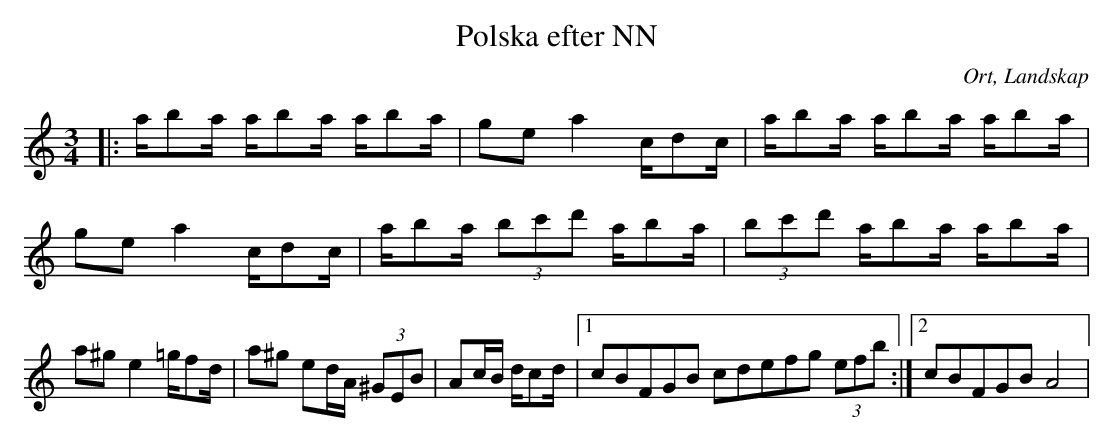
X:1
T:Polska efter NN
O:Ort, Landskap
M:3/4
L:1/8
K:C
|: a/ba/ a/ba/ a/ba/ | ge a2 c/dc/ |a/ba/ a/ba/ a/ba/| ge a2 c/dc/ | a/ba/ (3bc'd' a/ba/|(3bc'd' a/ba/ a/ba/| a^g e2 =g/fd/ |a^g ed/A/ (3^GEB| Ac/B/ d/cd/|1 c2/5B2/5F2/5G2/5B2/5 c2/5d2/5e2/5f2/5g2/5 (3efb :|2 c2/5B2/5F2/5G2/5B2/5 A4|
